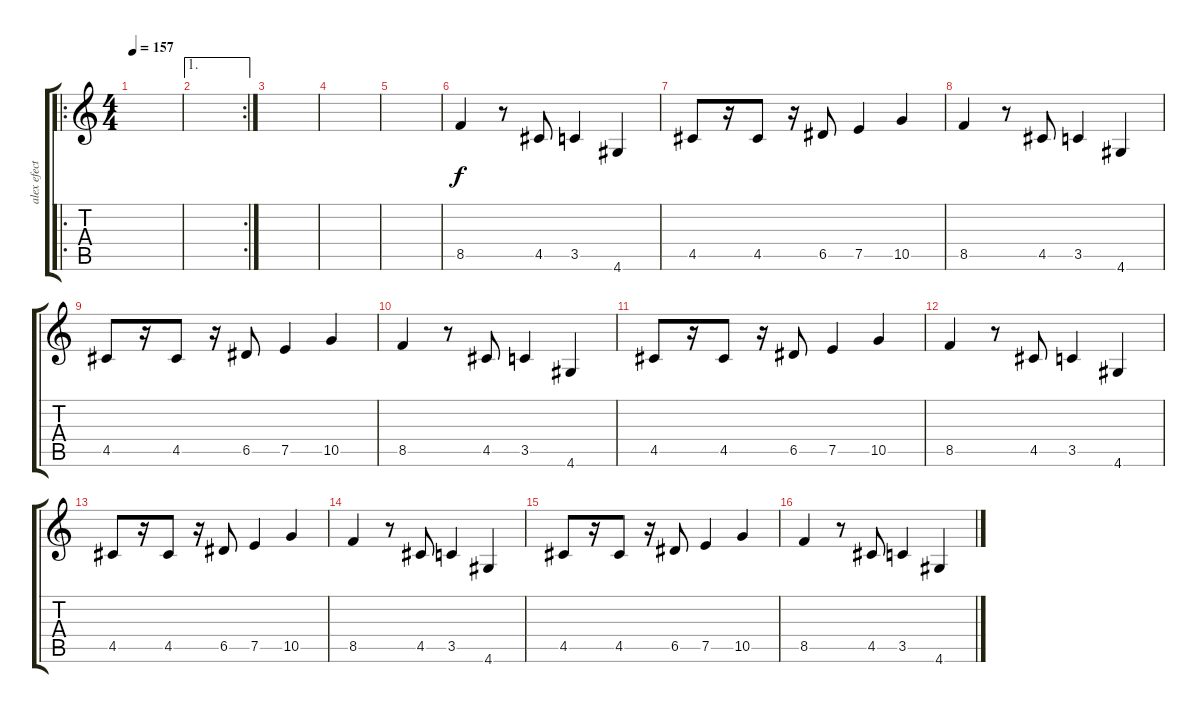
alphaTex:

\track ("alex efecto" "alex efect") {instrument overdrivenguitar}
\staff {score tabs}
\tuning (E4 B3 G3 D3 A2 E2) {hide}
\ro
\ts (4 4)
\tempo 157
\clef g2
\ks c
|
\ae 1
\rc 2
|
|
|
|
8.5.4{instrument overdrivenguitar} r.8 4.5.8 3.5.4 4.6.4 |
4.5.8 r.16 4.5.8 r.16 6.5.8 7.5.4 10.5.4 |
8.5.4 r.8 4.5.8 3.5.4 4.6.4 |
4.5.8 r.16 4.5.8 r.16 6.5.8 7.5.4 10.5.4 |
8.5.4 r.8 4.5.8 3.5.4 4.6.4 |
4.5.8 r.16 4.5.8 r.16 6.5.8 7.5.4 10.5.4 |
8.5.4 r.8 4.5.8 3.5.4 4.6.4 |
4.5.8 r.16 4.5.8 r.16 6.5.8 7.5.4 10.5.4 |
8.5.4 r.8 4.5.8 3.5.4 4.6.4 |
4.5.8 r.16 4.5.8 r.16 6.5.8 7.5.4 10.5.4 |
8.5.4 r.8 4.5.8 3.5.4 4.6.4
